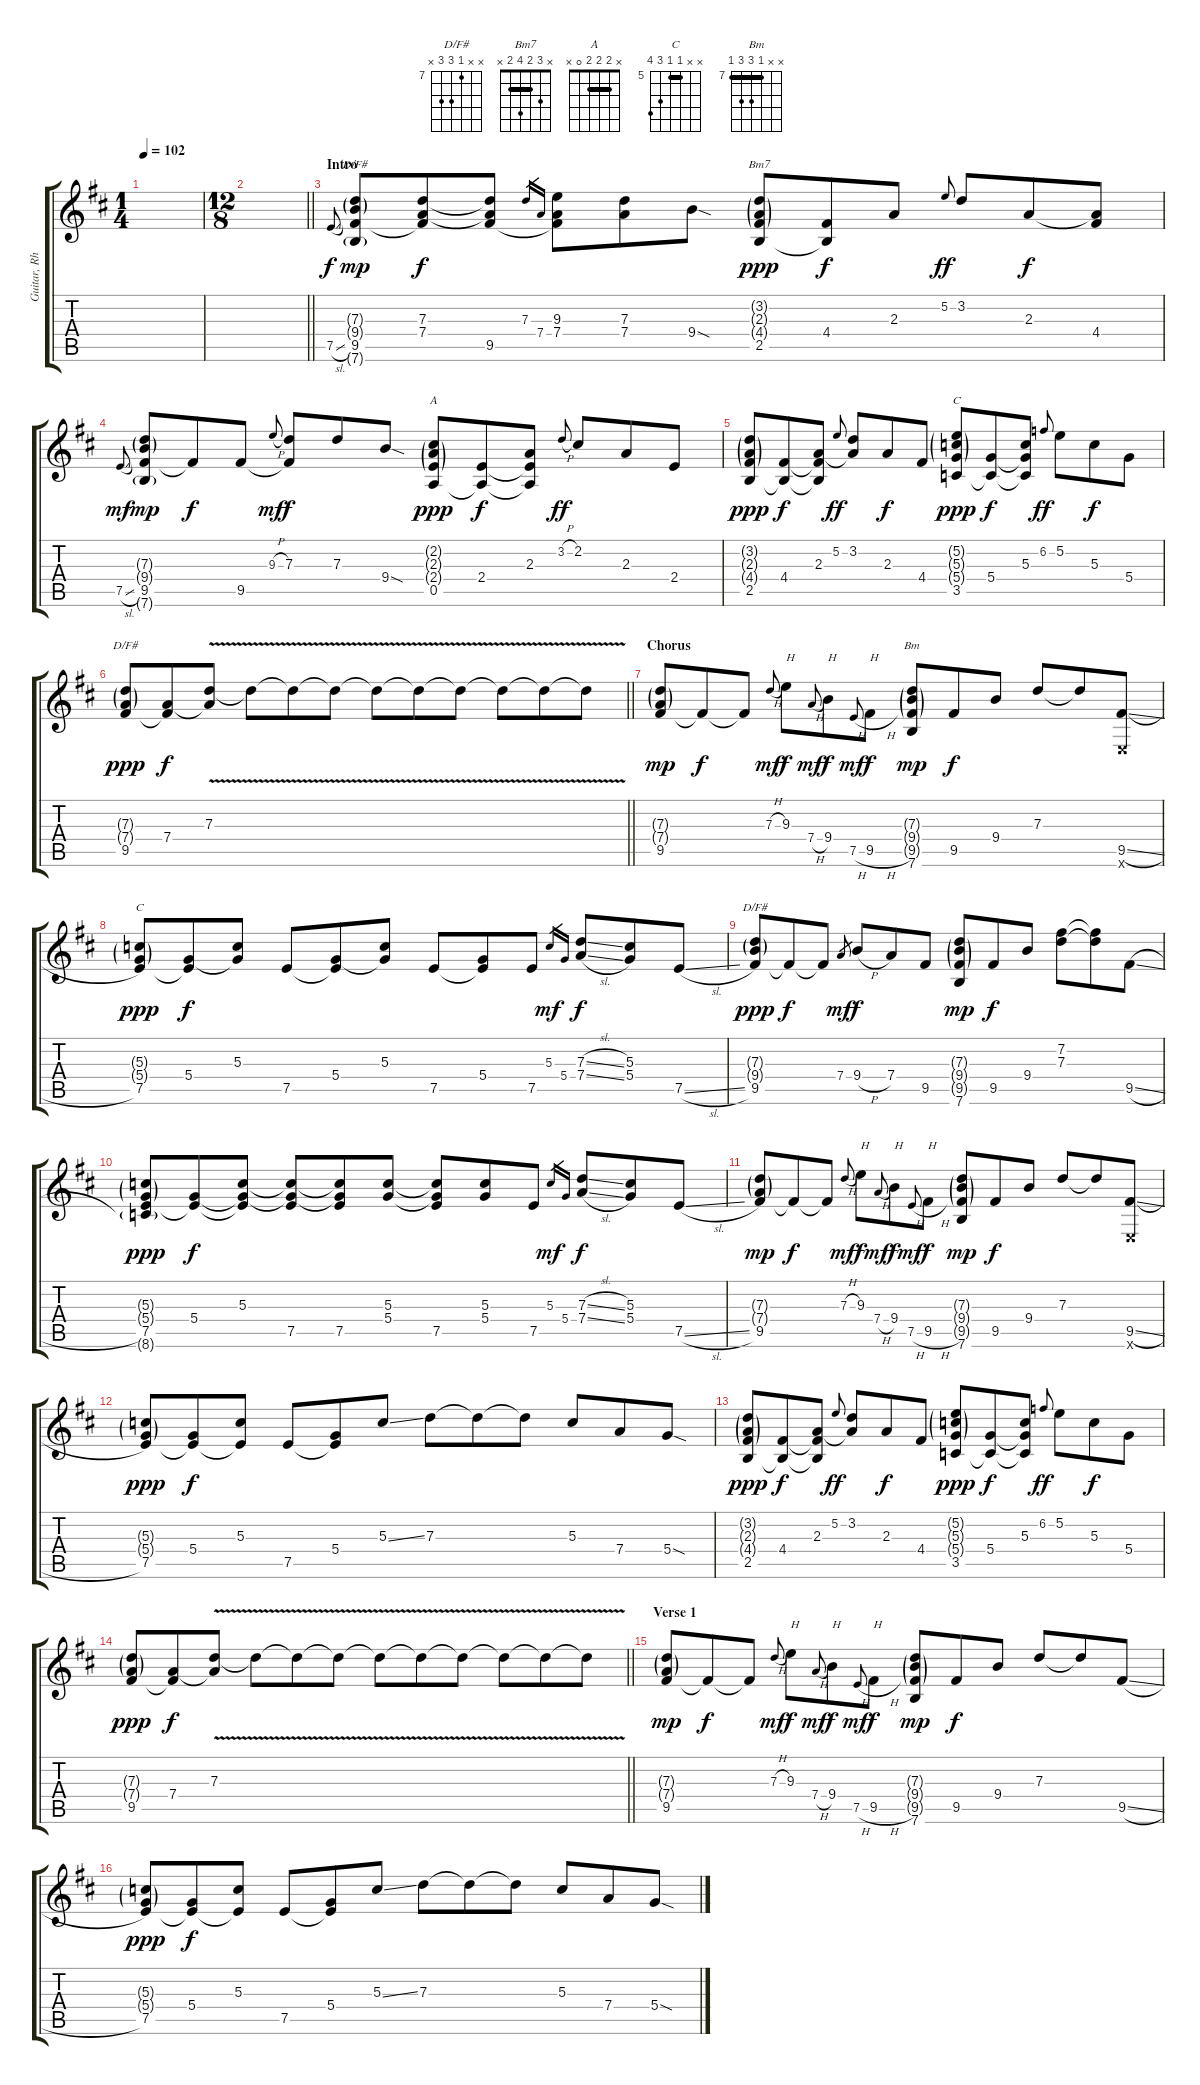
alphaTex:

\track ("Guitar, Rhythm" "Guitar, Rh") {instrument distortionguitar}
\staff {score tabs}
\tuning (E4 B3 G3 D3 A2 E2) {hide}
\chord ("D/F#" x x 7 9 9 7) {firstfret 7 barre 7}
\chord ("Bm7" x 3 2 4 2 x) {barre 2}
\chord ("A" x 2 2 2 0 x) {barre 2}
\chord ("C" x 5 5 5 3 x) {barre 5}
\chord ("D/F#" x x 7 7 9 x) {firstfret 7 barre 7}
\chord ("Bm" x x 7 9 9 7) {firstfret 7 barre 7}
\chord ("C" x x 5 5 7 8) {firstfret 5 barre 5}
\chord ("D/F#" x x 7 9 9 x) {firstfret 7}
\ts (1 4)
\tempo 102
\clef g2
\ks d
|
\ts (12 8)
\barLineRight lightlight
|
\section ("" "Intro")
7.5{sl}.8{gr onbeat} (7.3{g} 9.4{g} 9.5 7.6{g}).8{ch "D/F#" dy mp} (7.3 7.4 9.5{t}).8{dy f} (7.3{t} 7.4{t} 9.5).8 7.3.16{gr} 7.4.16{gr} (9.3 7.4 9.5{t}).8 (7.3 7.4).8 9.4{sod}.8 (3.2{g} 2.3{g} 4.4{g} 2.5).8{ch "Bm7" dy ppp} (4.4 2.5{t}).8{dy f} 2.3.8 5.2.8{gr onbeat dy ff} 3.2.8 2.3.8{dy f} (2.3{t} 4.4).8 |
7.5{sl}.8{gr onbeat dy mf} (7.3{g} 9.4{g} 9.5 7.6{g}).8{dy mp} 9.5{t}.8{dy f} 9.5.8 9.3{h}.8{gr onbeat dy mf} (7.3 9.5{t}).8{dy f} 7.3.8 9.4{sod}.8 (2.2{g} 2.3{g} 2.4{g} 0.5).8{ch "A" dy ppp} (2.4 0.5{t}).8{dy f} (2.3 2.4{t} 0.5{t}).8 3.2{h}.8{gr onbeat dy ff} 2.2.8 2.3.8 2.4.8 |
(3.2{g} 2.3{g} 4.4{g} 2.5).8{dy ppp} (4.4 2.5{t}).8{dy f} (2.3 4.4{t} 2.5{t}).8 5.2.8{gr onbeat dy ff} (3.2 2.3{t}).8 2.3.8{dy f} 4.4.8 (5.2{g} 5.3{g} 5.4{g} 3.5).8{ch "C" dy ppp} (5.4 3.5{t}).8{dy f} (5.3 5.4{t} 3.5{t}).8 6.2.8{gr onbeat dy ff} 5.2.8 5.3.8{dy f} 5.4.8 |
\barLineRight lightlight
(7.3{g} 7.4{g} 9.5).8{ch "D/F#" dy ppp} (7.4 9.5{t}).8{dy f} (7.3{v} 7.4{t}).8 7.3{v t}.8 7.3{v t}.8 7.3{v t}.8 7.3{v t}.8 7.3{v t}.8 7.3{v t}.8 7.3{v t}.8 7.3{v t}.8 7.3{v t}.8 |
\section ("" "Chorus")
(7.3{g} 7.4{g} 9.5).8{dy mp} 9.5{t}.8{dy f} 9.5{t}.8 7.3{h}.8{gr onbeat dy mf} 9.3.8{txt "H" dy f} 7.4{h}.8{gr onbeat dy mf} 9.4.8{txt "H" dy f} 7.5{h}.8{gr onbeat dy mf} 9.5{h}.8{txt "H" dy f} (7.3{g} 9.4{g} 9.5{g} 7.6).8{ch "Bm" dy mp} 9.5.8{dy f} 9.4.8 7.3.8 7.3{t}.8 (9.5{sl} 0.6{x}).8 |
(5.3{g} 5.4{g} 7.5).8{ch "C" dy ppp} (5.4 7.5{t}).8{dy f} (5.3 5.4{t}).8 7.5.8 (5.4 7.5{t}).8 (5.3 5.4{t}).8 7.5.8 (5.4 7.5{t}).8 7.5.8 5.3.16{gr dy mf} 5.4.16{gr} (7.3{sl} 7.4{sl}).8{dy f} (5.3 5.4).8 7.5{sl}.8 |
(7.3{g} 9.4{g} 9.5).8{ch "D/F#" dy ppp} 9.5{t}.8{dy f} 9.5{t}.8 7.4.8{gr dy mf} 9.4{h}.8{dy f} 7.4.8 9.5.8 (7.3{g} 9.4{g} 9.5{g} 7.6).8{dy mp} 9.5.8{dy f} 9.4.8 (7.2 7.3).8 (7.2{t} 7.3{t}).8 9.5{sl}.8 |
(5.3{g} 5.4{g} 7.5 8.6{g}).8{dy ppp} (5.4 7.5{t}).8{dy f} (5.3 5.4{t} 7.5{t}).8 (5.3{t} 5.4{t} 7.5).8 (5.3{t} 5.4{t} 7.5).8 (5.3 5.4).8 (5.3{t} 5.4{t} 7.5).8 (5.3 5.4).8 7.5.8 5.3.16{gr dy mf} 5.4.16{gr} (7.3{sl} 7.4{sl}).8{dy f} (5.3 5.4).8 7.5{sl}.8 |
(7.3{g} 7.4{g} 9.5).8{dy mp} 9.5{t}.8{dy f} 9.5{t}.8 7.3{h}.8{gr onbeat dy mf} 9.3.8{txt "H" dy f} 7.4{h}.8{gr onbeat dy mf} 9.4.8{txt "H" dy f} 7.5{h}.8{gr onbeat dy mf} 9.5{h}.8{txt "H" dy f} (7.3{g} 9.4{g} 9.5{g} 7.6).8{dy mp} 9.5.8{dy f} 9.4.8 7.3.8 7.3{t}.8 (9.5{sl} 0.6{x}).8 |
(5.3{g} 5.4{g} 7.5).8{dy ppp} (5.4 7.5{t}).8{dy f} (5.3 7.5{t}).8 7.5.8 (5.4 7.5{t}).8 5.3{ss}.8 7.3.8 7.3{t}.8 7.3{t}.8 5.3.8 7.4.8 5.4{sod}.8 |
(3.2{g} 2.3{g} 4.4{g} 2.5).8{dy ppp} (4.4 2.5{t}).8{dy f} (2.3 4.4{t} 2.5{t}).8 5.2.8{gr onbeat dy ff} (3.2 2.3{t}).8 2.3.8{dy f} 4.4.8 (5.2{g} 5.3{g} 5.4{g} 3.5).8{dy ppp} (5.4 3.5{t}).8{dy f} (5.3 5.4{t} 3.5{t}).8 6.2.8{gr onbeat dy ff} 5.2.8 5.3.8{dy f} 5.4.8 |
\barLineRight lightlight
(7.3{g} 7.4{g} 9.5).8{dy ppp} (7.4 9.5{t}).8{dy f} (7.3{v} 7.4{t}).8 7.3{v t}.8 7.3{v t}.8 7.3{v t}.8 7.3{v t}.8 7.3{v t}.8 7.3{v t}.8 7.3{v t}.8 7.3{v t}.8 7.3{v t}.8 |
\section ("" "Verse 1")
(7.3{g} 7.4{g} 9.5).8{dy mp} 9.5{t}.8{dy f} 9.5{t}.8 7.3{h}.8{gr onbeat dy mf} 9.3.8{txt "H" dy f} 7.4{h}.8{gr onbeat dy mf} 9.4.8{txt "H" dy f} 7.5{h}.8{gr onbeat dy mf} 9.5{h}.8{txt "H" dy f} (7.3{g} 9.4{g} 9.5{g} 7.6).8{dy mp} 9.5.8{dy f} 9.4.8 7.3.8 7.3{t}.8 9.5{sl}.8 |
(5.3{g} 5.4{g} 7.5).8{dy ppp} (5.4 7.5{t}).8{dy f} (5.3 7.5{t}).8 7.5.8 (5.4 7.5{t}).8 5.3{ss}.8 7.3.8 7.3{t}.8 7.3{t}.8 5.3.8 7.4.8 5.4{sod}.8
